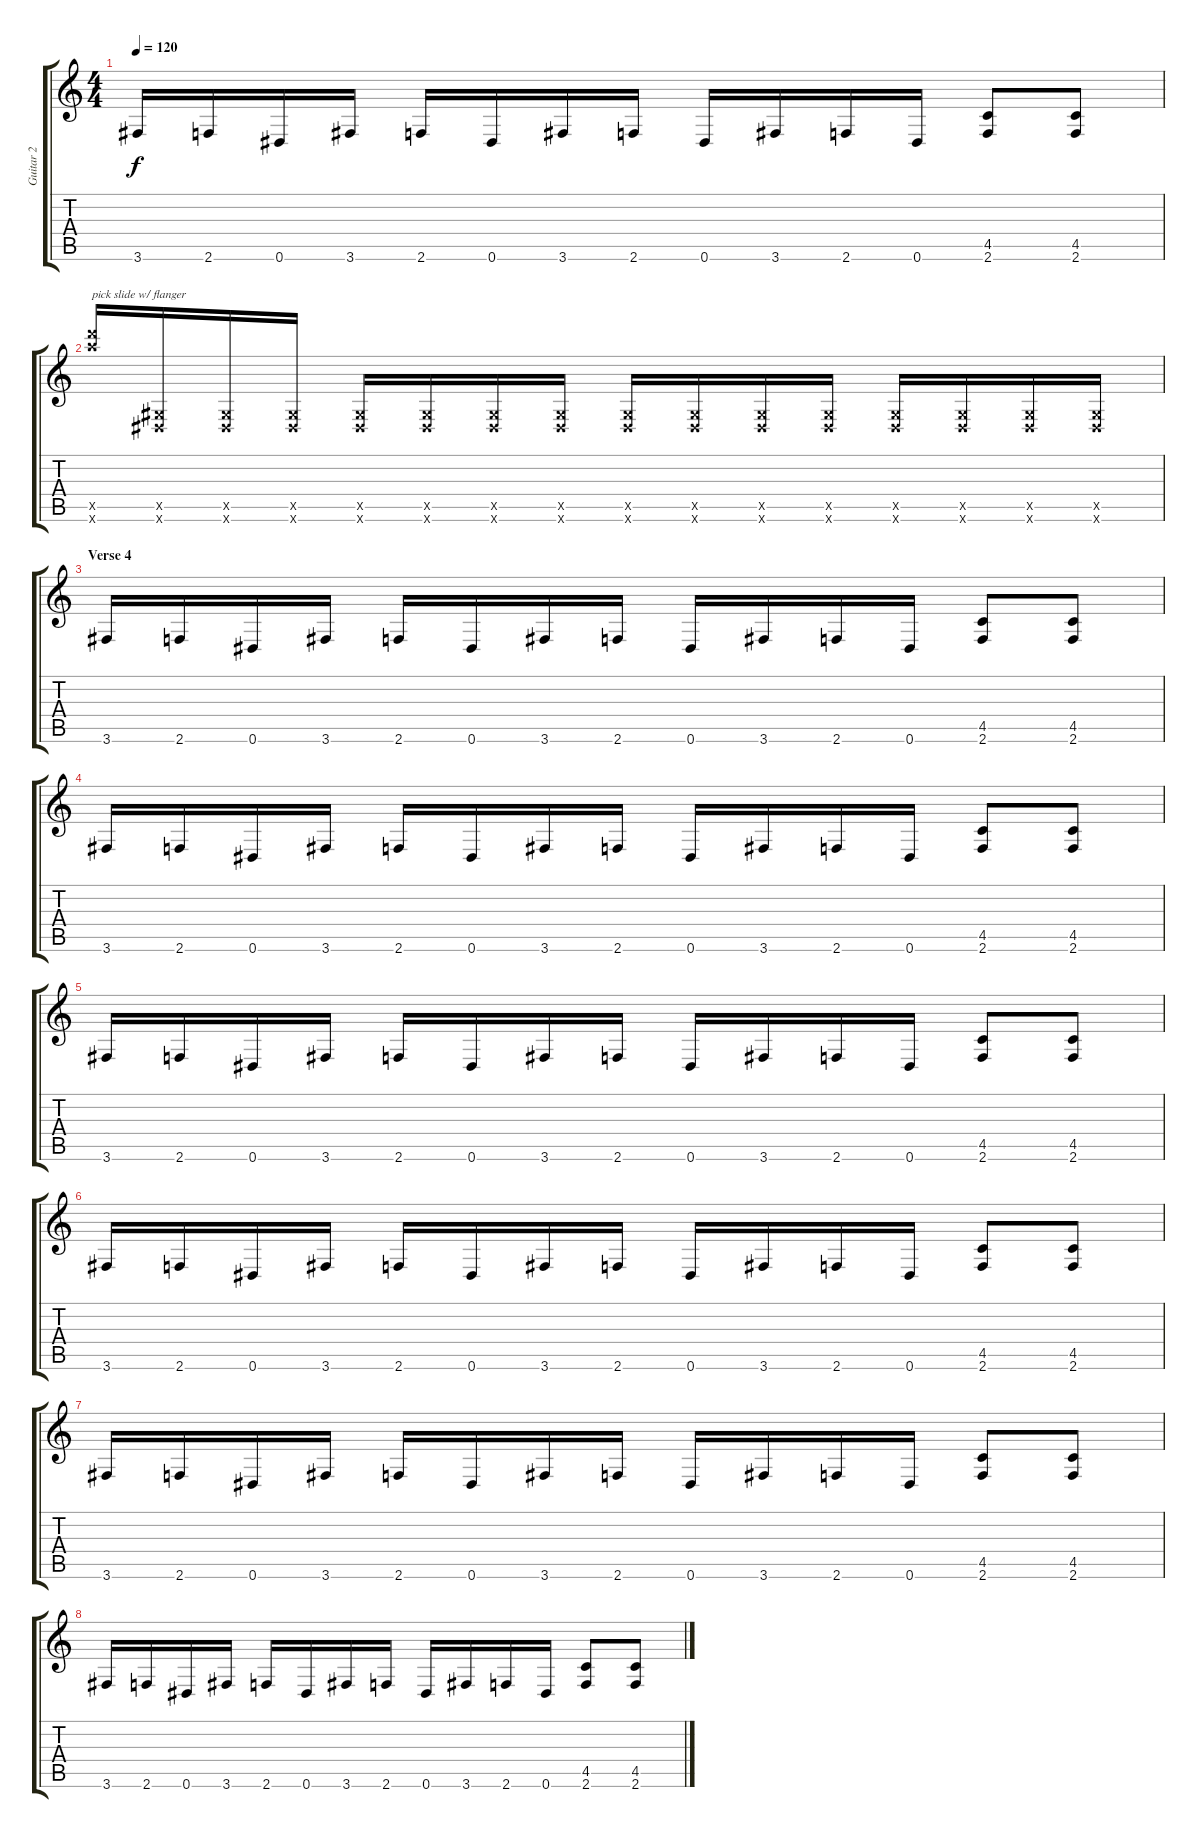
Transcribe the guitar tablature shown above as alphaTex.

\track ("Guitar 2" "Guitar 2") {instrument distortionguitar}
\staff {score tabs}
\tuning (Eb4 Bb3 Gb3 Db3 Ab2 Eb2) {hide}
\ts (4 4)
\tempo 120
\clef g2
\ks c
3.6.16{dy f} 2.6.16 0.6.16 3.6.16 2.6.16 0.6.16 3.6.16 2.6.16 0.6.16 3.6.16 2.6.16 0.6.16 (4.5 2.6).8 (4.5 2.6).8 |
(30.5{x} 30.6{x}).16{txt "pick slide w/ flanger"} (0.5{x} 0.6{x}).16 (0.5{x} 0.6{x}).16 (0.5{x} 0.6{x}).16 (0.5{x} 0.6{x}).16 (0.5{x} 0.6{x}).16 (0.5{x} 0.6{x}).16 (0.5{x} 0.6{x}).16 (0.5{x} 0.6{x}).16 (0.5{x} 0.6{x}).16 (0.5{x} 0.6{x}).16 (0.5{x} 0.6{x}).16 (0.5{x} 0.6{x}).16 (0.5{x} 0.6{x}).16 (0.5{x} 0.6{x}).16 (0.5{x} 0.6{x}).16 |
\section ("" "Verse 4")
3.6.16 2.6.16 0.6.16 3.6.16 2.6.16 0.6.16 3.6.16 2.6.16 0.6.16 3.6.16 2.6.16 0.6.16 (4.5 2.6).8 (4.5 2.6).8 |
3.6.16 2.6.16 0.6.16 3.6.16 2.6.16 0.6.16 3.6.16 2.6.16 0.6.16 3.6.16 2.6.16 0.6.16 (4.5 2.6).8 (4.5 2.6).8 |
3.6.16 2.6.16 0.6.16 3.6.16 2.6.16 0.6.16 3.6.16 2.6.16 0.6.16 3.6.16 2.6.16 0.6.16 (4.5 2.6).8 (4.5 2.6).8 |
3.6.16 2.6.16 0.6.16 3.6.16 2.6.16 0.6.16 3.6.16 2.6.16 0.6.16 3.6.16 2.6.16 0.6.16 (4.5 2.6).8 (4.5 2.6).8 |
3.6.16 2.6.16 0.6.16 3.6.16 2.6.16 0.6.16 3.6.16 2.6.16 0.6.16 3.6.16 2.6.16 0.6.16 (4.5 2.6).8 (4.5 2.6).8 |
3.6.16 2.6.16 0.6.16 3.6.16 2.6.16 0.6.16 3.6.16 2.6.16 0.6.16 3.6.16 2.6.16 0.6.16 (4.5 2.6).8 (4.5 2.6).8
